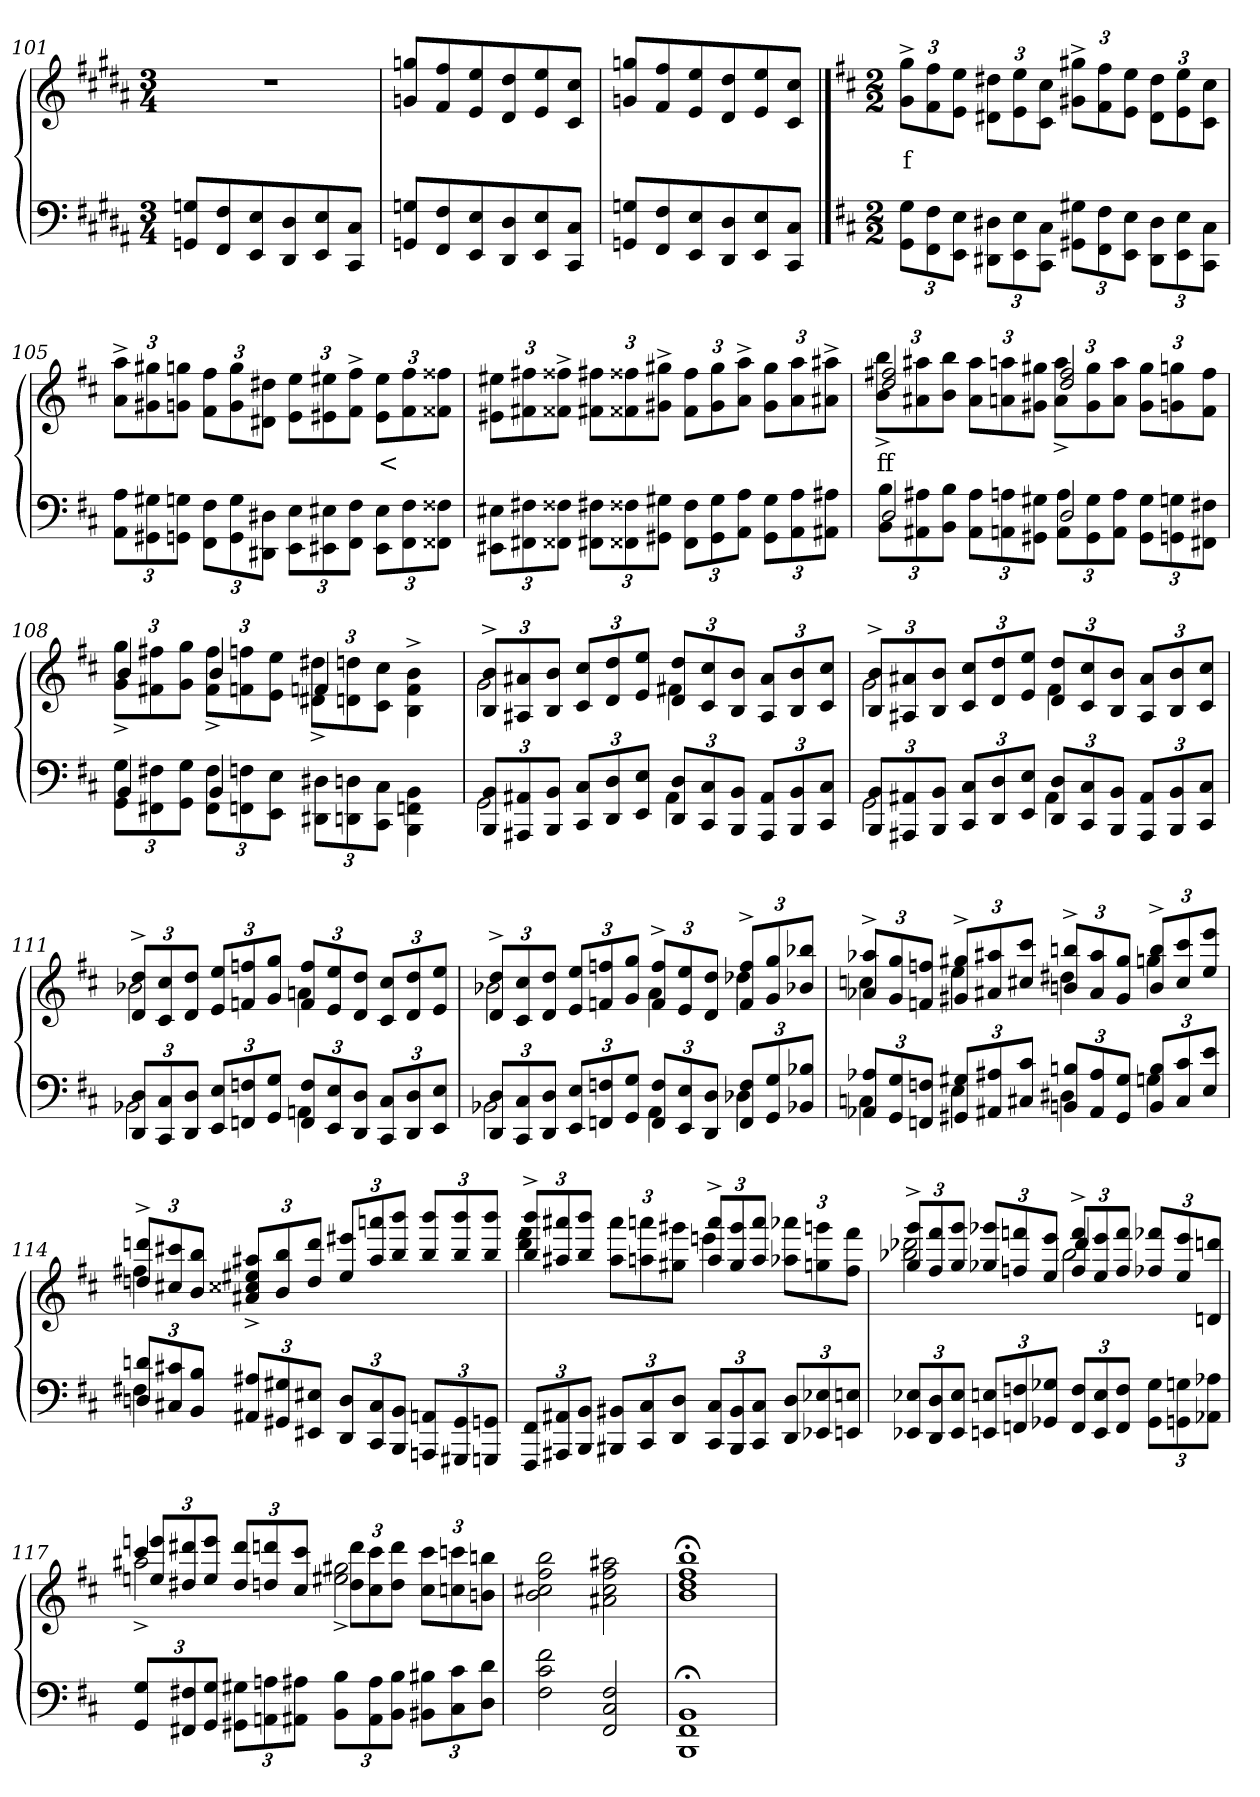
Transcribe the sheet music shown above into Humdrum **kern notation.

**kern	**kern	**text
*part2	*part1	*part1
*staff2	*staff1	*staff1
*clefF4	*clefG2	*
*k[f#c#g#d#a#]	*k[f#c#g#d#a#]	*
*M3/4	*M3/4	*
=101	=101	=101
8Gn 8GGnL	2.r	.
8F# 8FF#	.	.
8E 8EE	.	.
8D# 8DD#	.	.
8E 8EE	.	.
8C# 8CC#J	.	.
=102	=102	=102
8Gn 8GGnL	8ggn 8gnL	.
8F# 8FF#	8ff# 8f#	.
8E 8EE	8ee 8e	.
8D# 8DD#	8dd# 8d#	.
8E 8EE	8ee 8e	.
8C# 8CC#J	8cc# 8c#J	.
=103	=103	=103
8Gn 8GGnL	8ggn 8gnL	.
8F# 8FF#	8ff# 8f#	.
8E 8EE	8ee 8e	.
8D# 8DD#	8dd# 8d#	.
8E 8EE	8ee 8e	.
8C# 8CC#J	8cc# 8c#J	.
==104	==104	==104
*k[f#c#]	*k[f#c#]	*
*M2/2	*M2/2	*
12G\ 12GG\L	12gg^> 12g^>L	f
12F# 12FF#	12ff# 12f#	.
12E 12EEJ	12ee 12eJ	.
12D#X\ 12DD#X\L	12dd#X\ 12d#X\L	.
12E 12EE	12ee 12e	.
12C# 12CC#J	12cc# 12c#J	.
12G#X\ 12GG#X\L	12gg#X^> 12g#X^>L	.
12F# 12FF#	12ff# 12f#	.
12E 12EEJ	12ee 12eJ	.
12D#\ 12DD#\L	12dd#\ 12d#\L	.
12E 12EE	12ee 12e	.
12C# 12CC#J	12cc# 12c#J	.
=105	=105	=105
12A\ 12AA\L	12aa^> 12a^>L	.
12G#X 12GG#X	12gg#X 12g#X	.
12Gn 12GGnJ	12ggn 12gnJ	.
12F#\ 12FF#\L	12ff# 12f#L	.
12G 12GG	12gg 12g	.
12D#X 12DD#XJ	12dd#X 12d#XJ	.
12E\ 12EE\L	12ee 12eL	.
12E#X 12EE#X	12ee#X 12e#X	.
12F# 12FF#J	12ff#^> 12f#^>J	.
12E#\ 12EE#\L	12ee# 12e#L	<
12F# 12FF#	12ff# 12f#	.
12F##X 12FF##XJ	12ff##X 12f##XJ	.
=106	=106	=106
12E#X\ 12EE#X\L	12ee#X 12e#XL	.
12F#X 12FF#X	12ff#X 12f#X	.
12F##X 12FF##XJ	12f##X^> 12ff##X^>J	.
12F#X\ 12FF#X\L	12ff#X 12f#XL	.
12F##X 12FF##X	12ff##X 12f##X	.
12G#X 12GG#XJ	12gg#X^> 12g#X^>J	.
12F##\ 12FF##\L	12ff## 12f##L	.
12G# 12GG#	12gg# 12g#	.
12A 12AAJ	12aa^> 12a^>J	.
12G#\ 12GG#\L	12gg# 12g#L	.
12A 12AA	12aa 12a	.
12A#X 12AA#XJ	12aa#X^> 12a#X^>J	.
=107	=107	=107
*^	*^	*
2D	12B 12BBL	2dd 2ff#X	12bb^> 12b^>L	ff
.	12A#X 12AA#X	.	12aa#X 12a#X	.
.	12B 12BBJ	.	12bb 12bJ	.
.	12A# 12AA#L	.	12aa# 12a#L	.
.	12An 12AAn	.	12aan 12an	.
.	12G#X 12GG#XJ	.	12gg#X 12g#XJ	.
2D	12A 12AAL	2dd 2ff#	12aa^> 12a^>L	.
.	12G# 12GG#	.	12gg# 12g#	.
.	12A 12AAJ	.	12aa 12aJ	.
.	12G# 12GG#L	.	12gg# 12g#L	.
.	12Gn 12GGn	.	12ggn 12gn	.
.	12F#X 12FF#XJ	.	12ff# 12f#J	.
=108	=108	=108	=108	=108
4BB	12G 12GGL	4b	12gg^> 12g^>L	.
.	12F#X 12FF#X	.	12ff#X 12f#X	.
.	12G 12GGJ	.	12gg 12gJ	.
4BB	12F# 12FF#L	4b	12ff#^> 12f#^>L	.
.	12Fn 12FFn	.	12ffn 12fn	.
.	12E 12EEJ	.	12ee 12eJ	.
4ryy	12D#X\ 12DD#X\L	4fn	12dd#X^> 12d#X^>L	.
.	12Dn 12DDn	.	12ddn 12dn	.
.	12C# 12CC#J	.	12cc# 12c#J	.
4BB\ 4FFn\ 4BBB\	4ryy	4b\^> 4f\^> 4B\^>	4ryy	.
=109	=109	=109	=109	=109
12BB 12BBBL	2GG	12b^> 12B^>L	2g	.
12AA#X 12AAA#X	.	12a#X 12A#X	.	.
12BB 12BBBJ	.	12b 12BJ	.	.
12C# 12CC#L	.	12cc# 12c#L	.	.
12D 12DD	.	12dd 12d	.	.
12E 12EEJ	.	12ee 12eJ	.	.
12D 12DDL	4AA#	12dd 12dL	4f#X	.
12C# 12CC#	.	12cc# 12c#	.	.
12BB 12BBBJ	.	12b 12BJ	.	.
12AA# 12AAA#L	4ryy	12a# 12A#L	4ryy	.
12BB 12BBB	.	12b 12B	.	.
12C# 12CC#J	.	12cc# 12c#J	.	.
=110	=110	=110	=110	=110
12BB 12BBBL	2GG	12b^> 12B^>L	2g	.
12AA#X 12AAA#X	.	12a#X 12A#X	.	.
12BB 12BBBJ	.	12b 12BJ	.	.
12C# 12CC#L	.	12cc# 12c#L	.	.
12D 12DD	.	12dd 12d	.	.
12E 12EEJ	.	12ee 12eJ	.	.
12D 12DDL	4AA#	12dd 12dL	4f#	.
12C# 12CC#	.	12cc# 12c#	.	.
12BB 12BBBJ	.	12b 12BJ	.	.
12AA# 12AAA#L	4ryy	12a# 12A#L	4ryy	.
12BB 12BBB	.	12b 12B	.	.
12C# 12CC#J	.	12cc# 12c#J	.	.
=111	=111	=111	=111	=111
12D 12DDL	2BB-X	12dd^> 12d^>L	2b-X	.
12C# 12CC#	.	12cc# 12c#	.	.
12D 12DDJ	.	12dd 12dJ	.	.
12E 12EEL	.	12ee 12eL	.	.
12Fn 12FFn	.	12ffn 12fn	.	.
12G 12GGJ	.	12gg 12gJ	.	.
12F 12FFL	4AAn	12ff 12fL	4an	.
12E 12EE	.	12ee 12e	.	.
12D 12DDJ	.	12dd 12dJ	.	.
12C# 12CC#L	4ryy	12cc# 12c#L	4ryy	.
12D 12DD	.	12dd 12d	.	.
12E 12EEJ	.	12ee 12eJ	.	.
=112	=112	=112	=112	=112
12D 12DDL	2BB-	12dd^> 12d^>L	2b-	.
12C# 12CC#	.	12cc# 12c#	.	.
12D 12DDJ	.	12dd 12dJ	.	.
12E 12EEL	.	12ee 12eL	.	.
12Fn 12FFn	.	12ffn 12fn	.	.
12G 12GGJ	.	12gg 12gJ	.	.
12F 12FFL	4AA	12ff^> 12f^>L	4a	.
12E 12EE	.	12ee 12e	.	.
12D 12DDJ	.	12dd 12dJ	.	.
12F 12FFL	4D-X	12ff^> 12f^>L	4dd-X	.
12G 12GG	.	12gg 12g	.	.
12B-X 12BB-XJ	.	12bb-X 12b-XJ	.	.
=113	=113	=113	=113	=113
12A-X 12AA-XL	4Cn	12aa-X^> 12a-X^>L	4ccn	.
12G 12GG	.	12gg 12g	.	.
12Fn 12FFnJ	.	12ffn 12fnJ	.	.
12G#X 12GG#XL	4E	12gg#X^> 12g#X^>L	4ee	.
12A#X 12AA#X	.	12aa#X 12a#X	.	.
12c# 12C#J	.	12ccc# 12cc#J	.	.
12Bn 12BBnL	4D#X	12bbn^> 12bn^>L	4dd#X	.
12A# 12AA#	.	12aa# 12a#	.	.
12G# 12GG#J	.	12gg# 12g#J	.	.
12B 12BBL	4Gn	12bb^> 12b^>L	4ggn	.
12c# 12C#	.	12ccc# 12cc#	.	.
12e 12EJ	.	12eee 12eeJ	.	.
=114	=114	=114	=114	=114
12dn 12DnL	4F#X	12dddn^> 12ddn^>L	4ff#X	.
12c#X 12C#X	.	12ccc#X 12cc#X	.	.
12B 12BBJ	.	12bb 12bJ	.	.
12A#X 12AA#XL	2.ryy	12aa#X/^> 12ee#X/^> 12cc##X/^> 12a#X/^>L	2.ryy	.
12G#X 12GG#X	.	12bb 12b	.	.
12E#X 12EE#XJ	.	12ddd 12ddJ	.	.
12D 12DDL	.	12eee#/ 12ee#/L	.	.
12C# 12CC#	.	12aaan 12aa#	.	.
12BB 12BBBJ	.	12bbb 12bbJ	.	.
12AAn 12AAAnL	.	12bbb/ 12bb/L	.	.
12GG# 12GGG#	.	12bbb 12bb	.	.
12GGn 12GGGnJ	.	12bbb 12bbJ	.	.
*v	*v	*	*	*
=115	=115	=115	=115
12FF# 12FFF#L	12bbb^> 12bb^>L	4fff# 4ddd	.
12AA#X 12AAA#X	12aaa#X 12aa#X	.	.
12BB 12BBBJ	12bbb 12bbJ	.	.
12BB#X 12BBB#XL	12aaa# 12aa#L	4ryy	.
12C# 12CC#	12aaan 12aan	.	.
12D 12DDJ	12ggg#X 12gg#XJ	.	.
12C# 12CC#L	12aaa^> 12aa^>L	4eeen	.
12BB# 12BBB#	12ggg# 12gg#	.	.
12C# 12CC#J	12aaa 12aaJ	.	.
12D 12DDL	12aaa-X 12aa-XL	4ryy	.
12E-X 12EE-X	12gggn 12ggn	.	.
12En 12EEnJ	12fff# 12ff#J	.	.
=116	=116	=116	=116
*	*	*^	*
12E-X 12EE-XL	12ggg^> 12gg^>L	2ddd-X 2bb-X	2ryy	.
12D 12DD	12fff# 12ff#	.	.	.
12E- 12EE-J	12ggg 12ggJ	.	.	.
12En 12EEnL	12ggg-X 12gg-XL	.	.	.
12Fn 12FFn	12fffn 12ffn	.	.	.
12G-X 12GG-XJ	12eee 12eeJ	.	.	.
12F 12FFL	12fff^> 12ff^>L	4ddd-/	2bb-\	.
12E 12EE	12eee 12ee	.	.	.
12F 12FFJ	12fff 12ffJ	.	.	.
12G- 12GG-L	12fff-X 12ff-XL	4ryy	.	.
12Gn 12GGn	12eee 12ee	.	.	.
12A-X 12AA-XJ	12dddn 12dnJ	.	.	.
=117	=117	=117	=117	=117
12G 12GGL	4ccc#	2aa#X^>	12eeen 12een/L	.
12F#X 12FF#X	.	.	12ddd#X 12dd#X/	.
12G 12GGJ	.	.	12eee 12ee/J	.
12G#X 12GG#XL	2.ryy	.	12ddd# 12dd#/L	.
12An 12AAn	.	.	12dddn 12ddn/	.
12A#X 12AA#XJ	.	.	12ccc# 12cc#/J	.
12B 12BBL	.	2gg#X\^> 2ee#X\^>	12ddd 12dd\L	.
12A# 12AA#	.	.	12ccc# 12cc#\	.
12B 12BBJ	.	.	12ddd 12dd\J	.
12B#X 12BB#XL	.	.	12ccc# 12cc#\L	.
12c# 12C#	.	.	12cccn 12ccn\	.
12d 12DJ	.	.	12bbn 12bn\J	.
*	*v	*v	*v	*
=118	=118	=118
2f# 2c# 2F#	2bb 2ff# 2cc#X 2b	.
2F# 2C# 2FF#	2aa#X 2ff# 2cc# 2a#X	.
=119	=119	=119
1BB;< 1FF#;< 1BBB;<	1bb;< 1ff#;< 1dd;< 1b;<	.
=	=	=
*-	*-	*-
